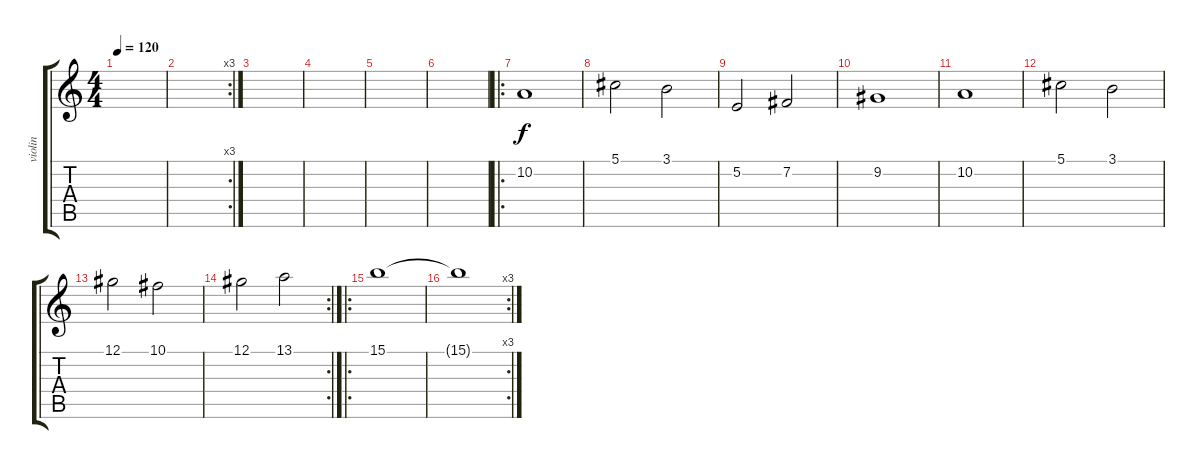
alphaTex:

\track ("violin" "violin") {instrument violin}
\staff {score tabs}
\tuning (Ab4 B3 G3 D3 A2 E2) {hide}
\ts (4 4)
\tempo 120
\clef g2
\ks c
|
\rc 3
|
|
|
|
|
\ro
10.2.1 |
5.1.2 3.1.2 |
5.2.2 7.2.2 |
9.2.1 |
10.2.1 |
5.1.2 3.1.2 |
12.1.2 10.1.2 |
\rc 2
12.1.2 13.1.2 |
\ro
15.1.1 |
\rc 3
15.1{t}.1
